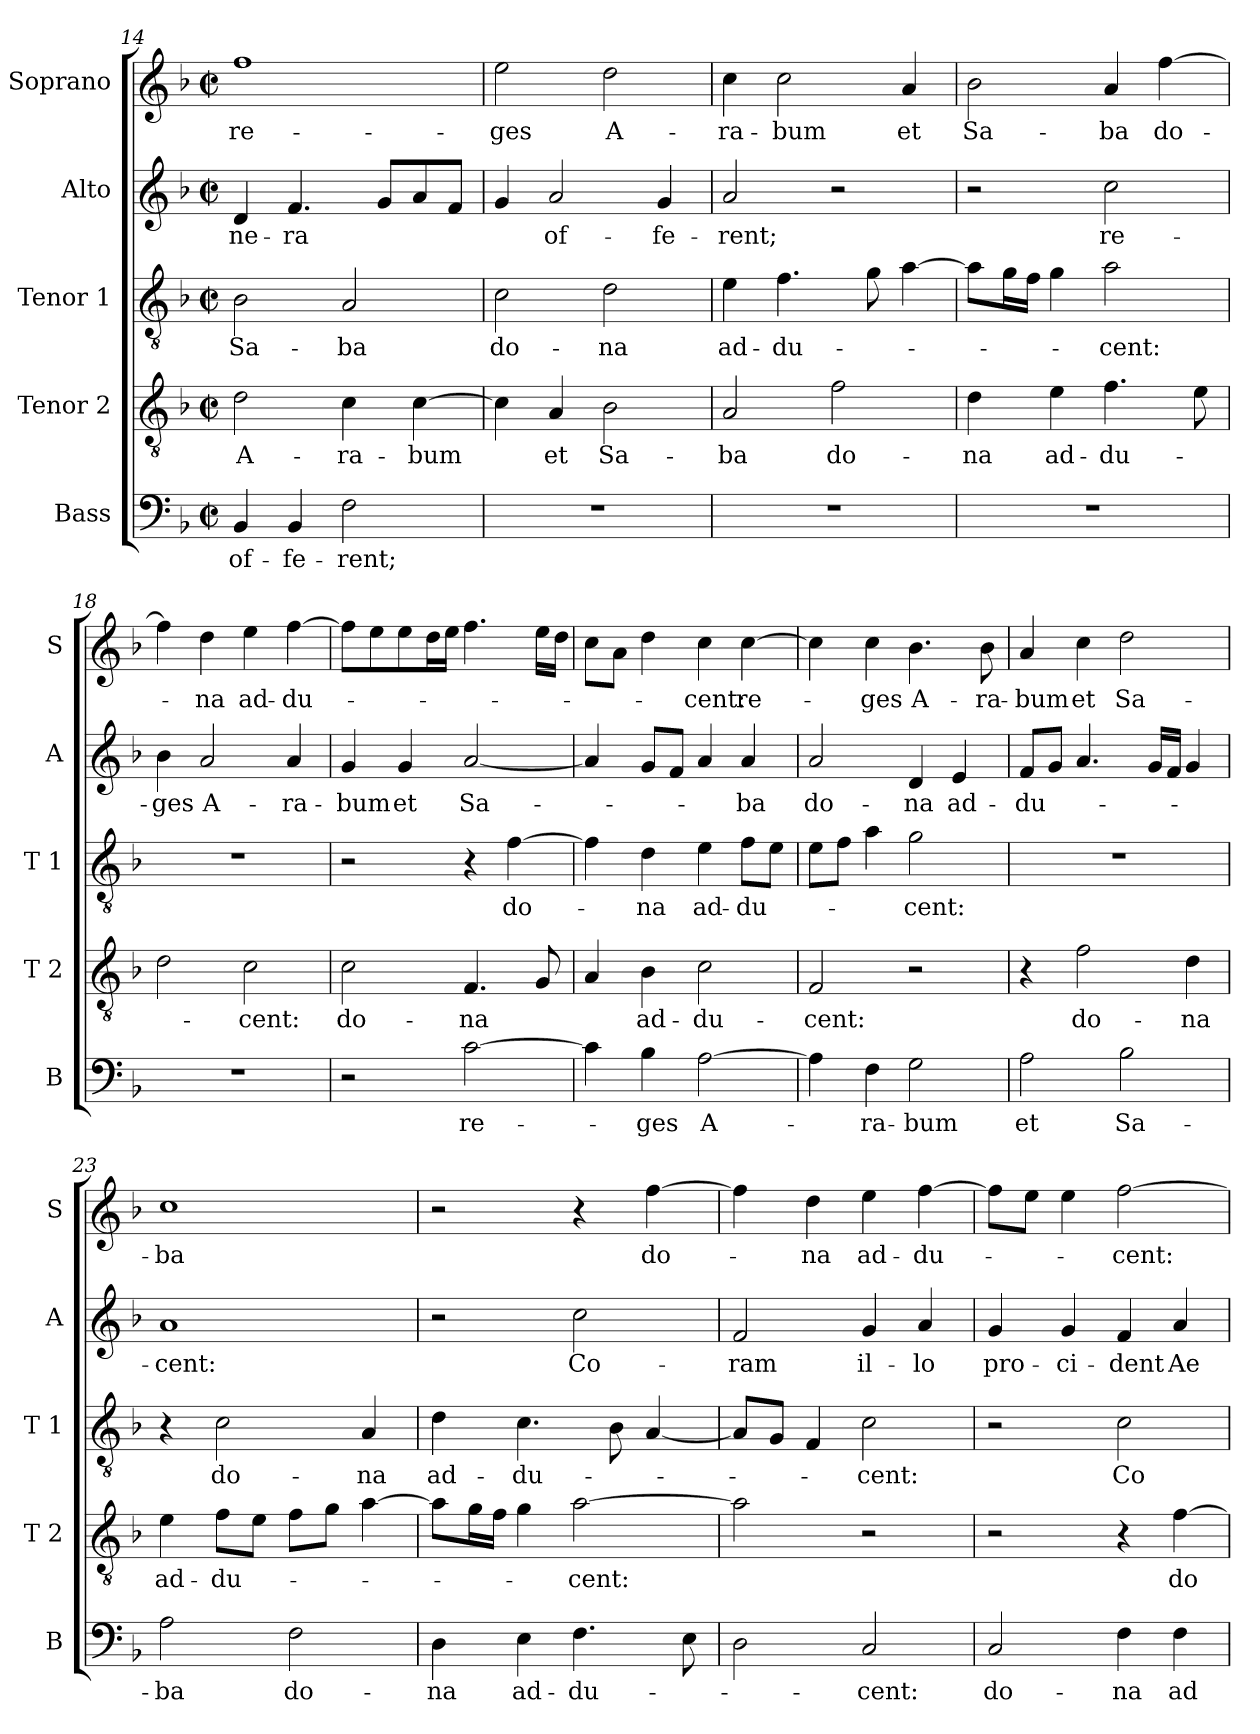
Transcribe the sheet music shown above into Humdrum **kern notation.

**kern	**text	**kern	**text	**kern	**text	**kern	**text	**kern	**text
*part5	*part5	*part4	*part4	*part3	*part3	*part2	*part2	*part1	*part1
*staff5	*staff5	*staff4	*staff4	*staff3	*staff3	*staff2	*staff2	*staff1	*staff1
*I"Bass	*	*I"Tenor 2	*	*I"Tenor 1	*	*I"Alto	*	*I"Soprano	*
*I'B	*	*I'T 2	*	*I'T 1	*	*I'A	*	*I'S	*
*clefF4	*	*clefGv2	*	*clefGv2	*	*clefG2	*	*clefG2	*
*k[b-]	*	*k[b-]	*	*k[b-]	*	*k[b-]	*	*k[b-]	*
*F:	*	*F:	*	*F:	*	*F:	*	*F:	*
*M2/2	*	*M2/2	*	*M2/2	*	*M2/2	*	*M2/2	*
*met(c|)	*	*met(c|)	*	*met(c|)	*	*met(c|)	*	*met(c|)	*
=14	=14	=14	=14	=14	=14	=14	=14	=14	=14
4BB-/	of-	2d\	A-	2B-\	Sa-	4d/	-ne-	1ff	re-
4BB-/	-fe-	.	.	.	.	4.f/	-ra	.	.
2F\	-rent;	4c\	-ra-	2A/	-ba	.	.	.	.
.	.	.	.	.	.	8g/L	.	.	.
.	.	[4c\	-bum	.	.	8a/	.	.	.
.	.	.	.	.	.	8f/J	.	.	.
=15	=15	=15	=15	=15	=15	=15	=15	=15	=15
1r	.	4c\]	.	2c\	do-	4g/	.	2ee\	-ges
.	.	4A/	et	.	.	2a/	of-	.	.
.	.	2B-\	Sa-	2d\	-na	.	.	2dd\	A-
.	.	.	.	.	.	4g/	-fe-	.	.
!!LO:LB:g=z
=16	=16	=16	=16	=16	=16	=16	=16	=16	=16
1r	.	2A/	-ba	4e\	ad-	2a/	-rent;	4cc\	-ra-
.	.	.	.	4.f\	-du-	.	.	2cc\	-bum
.	.	2f\	do-	.	.	2r	.	.	.
.	.	.	.	8g\	.	.	.	.	.
.	.	.	.	[4a\	.	.	.	4a/	et
=17	=17	=17	=17	=17	=17	=17	=17	=17	=17
1r	.	4d\	-na	8a\L]	.	2r	.	2b-\	Sa-
.	.	.	.	16g\L	.	.	.	.	.
.	.	.	.	16f\JJ	.	.	.	.	.
.	.	4e\	ad-	4g\	.	.	.	.	.
.	.	4.f\	-du-	2a\	-cent:	2cc\	re-	4a/	-ba
.	.	.	.	.	.	.	.	[4ff\	do-
.	.	8e\	.	.	.	.	.	.	.
=18	=18	=18	=18	=18	=18	=18	=18	=18	=18
1r	.	2d\	.	1r	.	4b-\	-ges	4ff\]	.
.	.	.	.	.	.	2a/	A-	4dd\	-na
.	.	2c\	-cent:	.	.	.	.	4ee\	ad-
.	.	.	.	.	.	4a/	-ra-	[4ff\	-du-
=19	=19	=19	=19	=19	=19	=19	=19	=19	=19
2r	.	2c\	do-	2r	.	4g/	-bum	8ff\L]	.
.	.	.	.	.	.	.	.	8ee\	.
.	.	.	.	.	.	4g/	et	8ee\	.
.	.	.	.	.	.	.	.	16dd\L	.
.	.	.	.	.	.	.	.	16ee\JJ	.
[2c\	re-	4.F/	-na	4r	.	[2a/	Sa-	4.ff\	.
.	.	.	.	[4f\	do-	.	.	.	.
.	.	8G/	.	.	.	.	.	16ee\LL	.
.	.	.	.	.	.	.	.	16dd\JJ	.
=20	=20	=20	=20	=20	=20	=20	=20	=20	=20
4c\]	.	4A/	.	4f\]	.	4a/]	.	8cc\L	.
.	.	.	.	.	.	.	.	8a\J	.
4B-\	-ges	4B-\	ad-	4d\	-na	8g/L	.	4dd\	.
.	.	.	.	.	.	8f/J	.	.	.
[2A\	A-	2c\	-du-	4e\	ad-	4a/	.	4cc\	-cent:
.	.	.	.	8f\L	-du-	4a/	-ba	[4cc\	re-
.	.	.	.	8e\J	.	.	.	.	.
!!LO:PB:g=z
=21	=21	=21	=21	=21	=21	=21	=21	=21	=21
4A\]	.	2F/	-cent:	8e\L	.	2a/	do-	4cc\]	.
.	.	.	.	8f\J	.	.	.	.	.
4F\	-ra-	.	.	4a\	.	.	.	4cc\	-ges
2G\	-bum	2r	.	2g\	-cent:	4d/	-na	4.b-\	A-
.	.	.	.	.	.	4e/	ad-	.	.
.	.	.	.	.	.	.	.	8b-\	-ra-
=22	=22	=22	=22	=22	=22	=22	=22	=22	=22
2A\	et	4r	.	1r	.	8f/L	-du-	4a/	-bum
.	.	.	.	.	.	8g/J	.	.	.
.	.	2f\	do-	.	.	4.a/	.	4cc\	et
2B-\	Sa-	.	.	.	.	.	.	2dd\	Sa-
.	.	.	.	.	.	16g/LL	.	.	.
.	.	.	.	.	.	16f/JJ	.	.	.
.	.	4d\	-na	.	.	4g/	.	.	.
=23	=23	=23	=23	=23	=23	=23	=23	=23	=23
2A\	-ba	4e\	ad-	4r	.	1a	-cent:	1cc	-ba
.	.	8f\L	-du-	2c\	do-	.	.	.	.
.	.	8e\J	.	.	.	.	.	.	.
2F\	do-	8f\L	.	.	.	.	.	.	.
.	.	8g\J	.	.	.	.	.	.	.
.	.	[4a\	.	4A/	-na	.	.	.	.
=24	=24	=24	=24	=24	=24	=24	=24	=24	=24
4D\	-na	8a\L]	.	4d\	ad-	2r	.	2r	.
.	.	16g\L	.	.	.	.	.	.	.
.	.	16f\JJ	.	.	.	.	.	.	.
4E\	ad-	4g\	.	4.c\	-du-	.	.	.	.
4.F\	-du-	[2a\	-cent:	.	.	2cc\	Co-	4r	.
.	.	.	.	8B-\	.	.	.	.	.
.	.	.	.	[4A/	.	.	.	[4ff\	do-
8E\	.	.	.	.	.	.	.	.	.
!!LO:LB:g=z
=25	=25	=25	=25	=25	=25	=25	=25	=25	=25
2D\	.	2a\]	.	8A/L]	.	2f/	-ram	4ff\]	.
.	.	.	.	8G/J	.	.	.	.	.
.	.	.	.	4F/	.	.	.	4dd\	-na
2C/	-cent:	2r	.	2c\	-cent:	4g/	il-	4ee\	ad-
.	.	.	.	.	.	4a/	-lo	[4ff\	-du-
=26	=26	=26	=26	=26	=26	=26	=26	=26	=26
2C/	do-	2r	.	2r	.	4g/	pro-	8ff\L]	.
.	.	.	.	.	.	.	.	8ee\J	.
.	.	.	.	.	.	4g/	-ci-	4ee\	.
4F\	-na	4r	.	2c\	Co-	4f/	-dent	[2ff\	-cent:
4F\	ad-	[4f\	do-	.	.	4a/	Ae-	.	.
=	=	=	=	=	=	=	=	=	=
*-	*-	*-	*-	*-	*-	*-	*-	*-	*-
